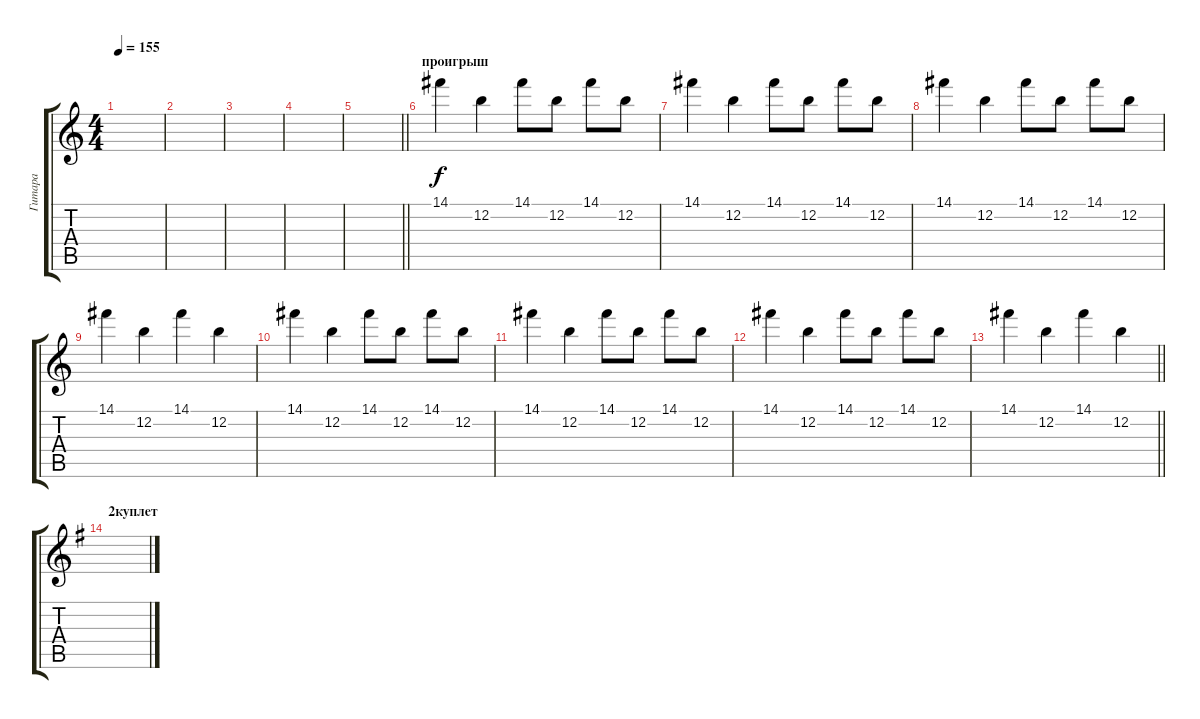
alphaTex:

\track ("Гитара" "Гитара") {instrument distortionguitar}
\staff {score tabs}
\tuning (E4 B3 G3 D3 A2 E2) {hide}
\ts (4 4)
\tempo 155
\clef g2
\ks c
|
|
|
|
\barLineRight lightlight
|
\section ("" "проигрыш")
14.1.4 12.2.4 14.1.8 12.2.8 14.1.8 12.2.8 |
14.1.4 12.2.4 14.1.8 12.2.8 14.1.8 12.2.8 |
14.1.4 12.2.4 14.1.8 12.2.8 14.1.8 12.2.8 |
14.1.4 12.2.4 14.1.4 12.2.4 |
14.1.4 12.2.4 14.1.8 12.2.8 14.1.8 12.2.8 |
14.1.4 12.2.4 14.1.8 12.2.8 14.1.8 12.2.8 |
14.1.4 12.2.4 14.1.8 12.2.8 14.1.8 12.2.8 |
\barLineRight lightlight
14.1.4 12.2.4 14.1.4 12.2.4 |
\section ("" "2куплет ")
\ks g
